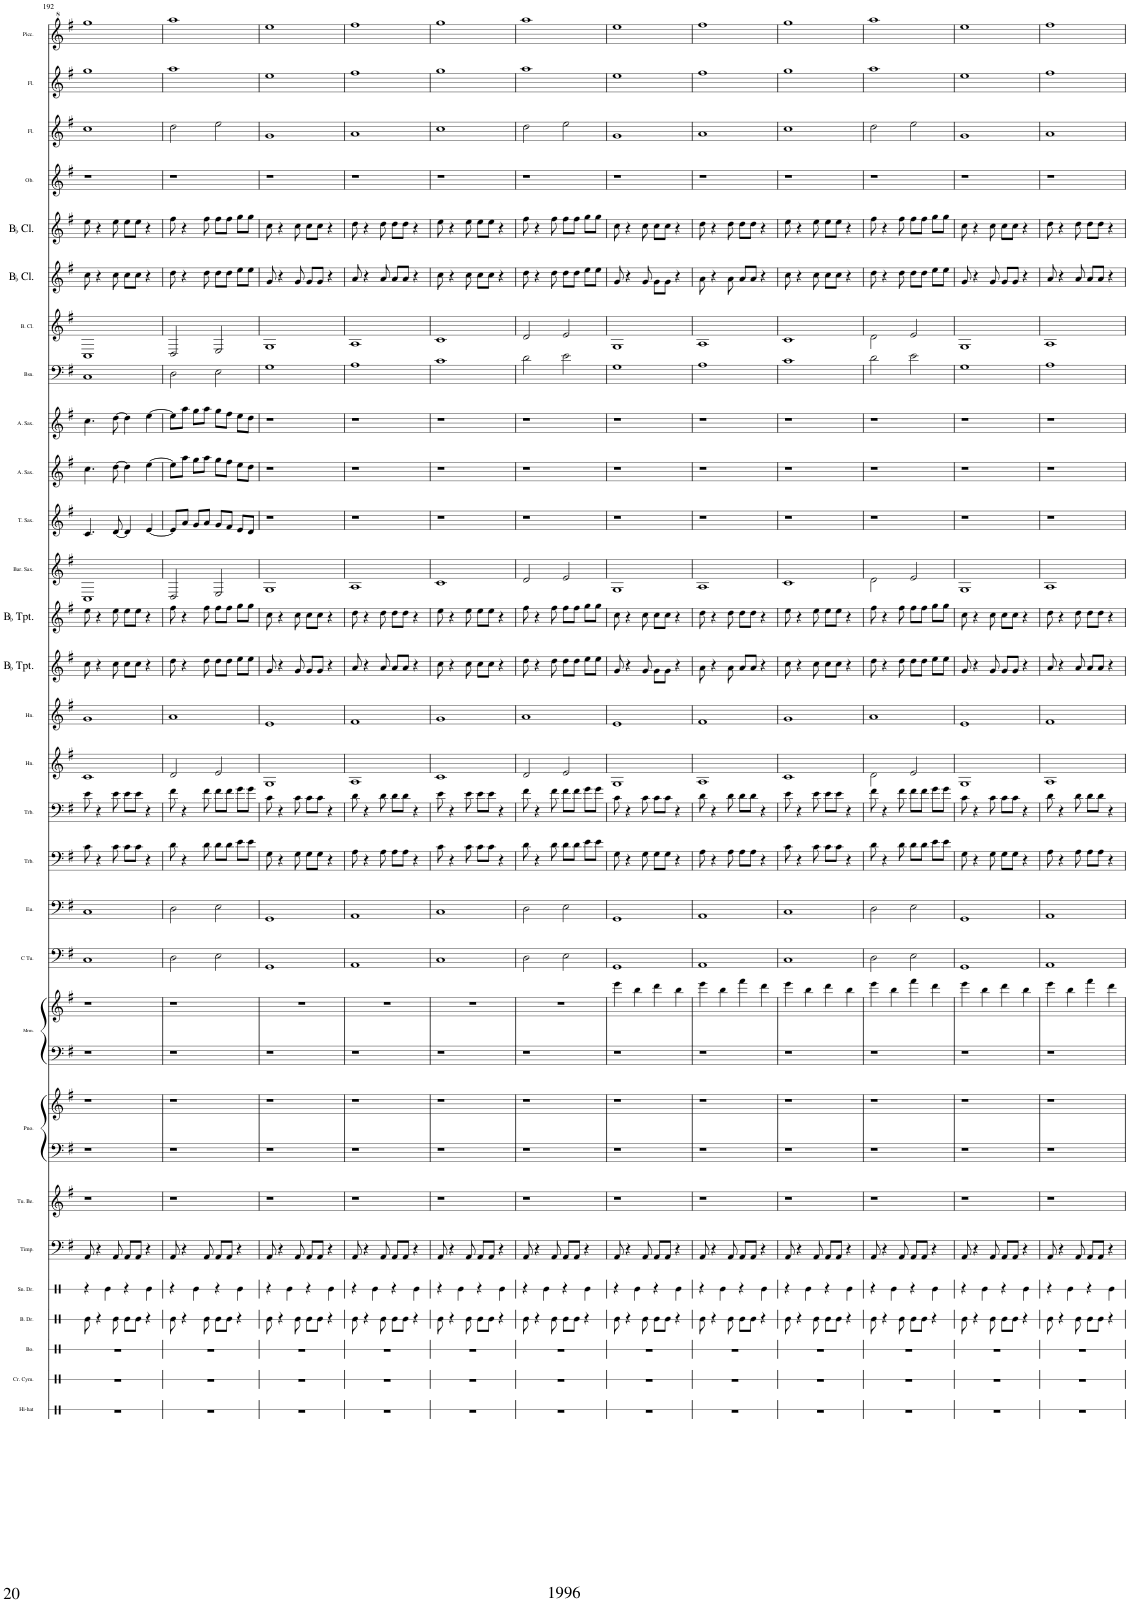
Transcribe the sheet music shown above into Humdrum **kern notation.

**kern	**kern	**kern	**kern	**kern	**kern	**kern	**kern	**kern	**kern	**kern	**kern	**kern	**kern	**kern	**kern	**kern	**kern	**kern	**kern	**kern	**kern	**kern	**kern	**kern	**kern	**kern	**kern	**kern	**kern	**kern
*part29	*part28	*part27	*part26	*part25	*part24	*part23	*part22	*part22	*part21	*part21	*part20	*part19	*part18	*part17	*part16	*part15	*part14	*part13	*part12	*part11	*part10	*part9	*part8	*part7	*part6	*part5	*part4	*part3	*part2	*part1
*staff31	*staff30	*staff29	*staff28	*staff27	*staff26	*staff25	*staff24	*staff23	*staff22	*staff21	*staff20	*staff19	*staff18	*staff17	*staff16	*staff15	*staff14	*staff13	*staff12	*staff11	*staff10	*staff9	*staff8	*staff7	*staff6	*staff5	*staff4	*staff3	*staff2	*staff1
*I"Hi-hat	*I"Crash Cymbal	*I"Bongos	*I"Bass Drum	*I"Snare Drum	*I"Timpani	*I"Tubular Bells	*I"Piano	*	*I"Marimba	*	*I"C Tuba	*I"Euphonium	*I"Trombone	*I"Trombone	*I"Horn	*I"Horn	*I"BaccidentalFlat Trumpet	*I"BaccidentalFlat Trumpet	*I"Baritone Saxophone	*I"Tenor Saxophone	*I"Alto Saxophone	*I"Alto Saxophone	*I"Bassoon	*I"Bass Clarinet	*I"BaccidentalFlat Clarinet	*I"BaccidentalFlat Clarinet	*I"Oboe	*I"Flute	*I"Flute	*I"Piccolo
*I'Hi-hat	*I'Cr. Cym.	*I'Bo.	*I'B. Dr.	*I'Sn. Dr.	*I'Timp.	*I'Tu. Be.	*I'Pno.	*	*I'Mrm.	*	*I'C Tu.	*I'Eu.	*I'Trb.	*I'Trb.	*I'Hn.	*I'Hn.	*I'BaccidentalFlat Tpt.	*I'BaccidentalFlat Tpt.	*I'Bar. Sax.	*I'T. Sax.	*I'A. Sax.	*I'A. Sax.	*I'Bsn.	*I'B. Cl.	*I'BaccidentalFlat Cl.	*I'BaccidentalFlat Cl.	*I'Ob.	*I'Fl.	*I'Fl.	*I'Picc.
!!LO:PB:g=z
*clefX	*clefX	*clefX	*clefX	*clefX	*clefF4	*clefG2	*clefF4	*clefG2	*clefF4	*clefG2	*clefF4	*clefF4	*clefF4	*clefF4	*clefG2	*clefG2	*clefG2	*clefG2	*clefG2	*clefG2	*clefG2	*clefG2	*clefF4	*clefG2	*clefG2	*clefG2	*clefG2	*clefG2	*clefG2	*clefG^2
*	*	*	*	*	*	*	*	*	*	*	*	*	*	*	*ITrd4c7	*ITrd4c7	*ITrd1c2	*ITrd1c2	*ITrd12c21	*ITrd8c14	*ITrd5c9	*ITrd5c9	*	*ITrd8c14	*ITrd1c2	*ITrd1c2	*	*	*	*ITrd-7c-12
*k[]	*k[]	*k[]	*k[]	*k[]	*k[f#]	*k[f#]	*k[f#]	*k[f#]	*k[f#]	*k[f#]	*k[f#]	*k[f#]	*k[f#]	*k[f#]	*k[f#]	*k[f#]	*k[f#]	*k[f#]	*k[f#]	*k[f#]	*k[f#]	*k[f#]	*k[f#]	*k[f#]	*k[f#]	*k[f#]	*k[f#]	*k[f#]	*k[f#]	*k[f#]
*M4/4	*M4/4	*M4/4	*M4/4	*M4/4	*M4/4	*M4/4	*M4/4	*M4/4	*M4/4	*M4/4	*M4/4	*M4/4	*M4/4	*M4/4	*M4/4	*M4/4	*M4/4	*M4/4	*M4/4	*M4/4	*M4/4	*M4/4	*M4/4	*M4/4	*M4/4	*M4/4	*M4/4	*M4/4	*M4/4	*M4/4
=192	=192	=192	=192	=192	=192	=192	=192	=192	=192	=192	=192	=192	=192	=192	=192	=192	=192	=192	=192	=192	=192	=192	=192	=192	=192	=192	=192	=192	=192	=192
1r	1r	1r	8Re\	4r	8AA/	1r	1r	1r	1r	1r	1C	1C	8c\	8e\	1c	1g	8cc\	8ee\	1C	4.c/	4.cc\	4.cc\	1C	1C	8cc\	8ee\	1r	1cc	1gg	1ggg
.	.	.	4r	.	4r	.	.	.	.	.	.	.	4r	4r	.	.	4r	4r	.	.	.	.	.	.	4r	4r	.	.	.	.
.	.	.	.	4Re\	.	.	.	.	.	.	.	.	.	.	.	.	.	.	.	.	.	.	.	.	.	.	.	.	.	.
.	.	.	8Re\	.	8AA/	.	.	.	.	.	.	.	8c\	8e\	.	.	8cc\	8ee\	.	[8d/	[8dd\	[8dd\	.	.	8cc\	8ee\	.	.	.	.
.	.	.	8Re\L	4r	8AA/L	.	.	.	.	.	.	.	8c\L	8e\L	.	.	8cc\L	8ee\L	.	4d/]	4dd\]	4dd\]	.	.	8cc\L	8ee\L	.	.	.	.
.	.	.	8Re\J	.	8AA/J	.	.	.	.	.	.	.	8c\J	8e\J	.	.	8cc\J	8ee\J	.	.	.	.	.	.	8cc\J	8ee\J	.	.	.	.
.	.	.	4r	4Re\	4r	.	.	.	.	.	.	.	4r	4r	.	.	4r	4r	.	[4e/	[4ee\	[4ee\	.	.	4r	4r	.	.	.	.
=193	=193	=193	=193	=193	=193	=193	=193	=193	=193	=193	=193	=193	=193	=193	=193	=193	=193	=193	=193	=193	=193	=193	=193	=193	=193	=193	=193	=193	=193	=193
1r	1r	1r	8Re\	4r	8AA/	1r	1r	1r	1r	1r	2D\	2D\	8d\	8f#\	2d/	1a	8dd\	8ff#\	2D/	8e/L]	8ee\L]	8ee\L]	2D\	2D/	8dd\	8ff#\	1r	2dd\	1aa	1aaa
.	.	.	4r	.	4r	.	.	.	.	.	.	.	4r	4r	.	.	4r	4r	.	8a/J	8aa\J	8aa\J	.	.	4r	4r	.	.	.	.
.	.	.	.	4Re\	.	.	.	.	.	.	.	.	.	.	.	.	.	.	.	8g/L	8gg\L	8gg\L	.	.	.	.	.	.	.	.
.	.	.	8Re\	.	8AA/	.	.	.	.	.	.	.	8d\	8f#\	.	.	8dd\	8ff#\	.	8a/J	8aa\J	8aa\J	.	.	8dd\	8ff#\	.	.	.	.
.	.	.	8Re\L	4r	8AA/L	.	.	.	.	.	2E\	2E\	8d\L	8f#\L	2e/	.	8dd\L	8ff#\L	2E/	8g/L	8gg\L	8gg\L	2E\	2E/	8dd\L	8ff#\L	.	2ee\	.	.
.	.	.	8Re\J	.	8AA/J	.	.	.	.	.	.	.	8d\J	8f#\J	.	.	8dd\J	8ff#\J	.	8f#/J	8ff#\J	8ff#\J	.	.	8dd\J	8ff#\J	.	.	.	.
.	.	.	4r	4Re\	4r	.	.	.	.	.	.	.	8e\L	8g\L	.	.	8ee\L	8gg\L	.	8e/L	8ee\L	8ee\L	.	.	8ee\L	8gg\L	.	.	.	.
.	.	.	.	.	.	.	.	.	.	.	.	.	8e\J	8g\J	.	.	8ee\J	8gg\J	.	8d/J	8dd\J	8dd\J	.	.	8ee\J	8gg\J	.	.	.	.
=194	=194	=194	=194	=194	=194	=194	=194	=194	=194	=194	=194	=194	=194	=194	=194	=194	=194	=194	=194	=194	=194	=194	=194	=194	=194	=194	=194	=194	=194	=194
1r	1r	1r	8Re\	4r	8AA/	1r	1r	1r	1r	1r	1GG	1GG	8G\	8c\	1G	1e	8g/	8cc\	1G	1r	1r	1r	1G	1G	8g/	8cc\	1r	1g	1ee	1eee
.	.	.	4r	.	4r	.	.	.	.	.	.	.	4r	4r	.	.	4r	4r	.	.	.	.	.	.	4r	4r	.	.	.	.
.	.	.	.	4Re\	.	.	.	.	.	.	.	.	.	.	.	.	.	.	.	.	.	.	.	.	.	.	.	.	.	.
.	.	.	8Re\	.	8AA/	.	.	.	.	.	.	.	8G\	8c\	.	.	8g/	8cc\	.	.	.	.	.	.	8g/	8cc\	.	.	.	.
.	.	.	8Re\L	4r	8AA/L	.	.	.	.	.	.	.	8G\L	8c\L	.	.	8g/L	8cc\L	.	.	.	.	.	.	8g/L	8cc\L	.	.	.	.
.	.	.	8Re\J	.	8AA/J	.	.	.	.	.	.	.	8G\J	8c\J	.	.	8g/J	8cc\J	.	.	.	.	.	.	8g/J	8cc\J	.	.	.	.
.	.	.	4r	4Re\	4r	.	.	.	.	.	.	.	4r	4r	.	.	4r	4r	.	.	.	.	.	.	4r	4r	.	.	.	.
=195	=195	=195	=195	=195	=195	=195	=195	=195	=195	=195	=195	=195	=195	=195	=195	=195	=195	=195	=195	=195	=195	=195	=195	=195	=195	=195	=195	=195	=195	=195
1r	1r	1r	8Re\	4r	8AA/	1r	1r	1r	1r	1r	1AA	1AA	8A\	8d\	1A	1f#	8a/	8dd\	1A	1r	1r	1r	1A	1A	8a/	8dd\	1r	1a	1ff#	1fff#
.	.	.	4r	.	4r	.	.	.	.	.	.	.	4r	4r	.	.	4r	4r	.	.	.	.	.	.	4r	4r	.	.	.	.
.	.	.	.	4Re\	.	.	.	.	.	.	.	.	.	.	.	.	.	.	.	.	.	.	.	.	.	.	.	.	.	.
.	.	.	8Re\	.	8AA/	.	.	.	.	.	.	.	8A\	8d\	.	.	8a/	8dd\	.	.	.	.	.	.	8a/	8dd\	.	.	.	.
.	.	.	8Re\L	4r	8AA/L	.	.	.	.	.	.	.	8A\L	8d\L	.	.	8a/L	8dd\L	.	.	.	.	.	.	8a/L	8dd\L	.	.	.	.
.	.	.	8Re\J	.	8AA/J	.	.	.	.	.	.	.	8A\J	8d\J	.	.	8a/J	8dd\J	.	.	.	.	.	.	8a/J	8dd\J	.	.	.	.
.	.	.	4r	4Re\	4r	.	.	.	.	.	.	.	4r	4r	.	.	4r	4r	.	.	.	.	.	.	4r	4r	.	.	.	.
=196	=196	=196	=196	=196	=196	=196	=196	=196	=196	=196	=196	=196	=196	=196	=196	=196	=196	=196	=196	=196	=196	=196	=196	=196	=196	=196	=196	=196	=196	=196
1r	1r	1r	8Re\	4r	8AA/	1r	1r	1r	1r	1r	1C	1C	8c\	8e\	1c	1g	8cc\	8ee\	1c	1r	1r	1r	1c	1c	8cc\	8ee\	1r	1cc	1gg	1ggg
.	.	.	4r	.	4r	.	.	.	.	.	.	.	4r	4r	.	.	4r	4r	.	.	.	.	.	.	4r	4r	.	.	.	.
.	.	.	.	4Re\	.	.	.	.	.	.	.	.	.	.	.	.	.	.	.	.	.	.	.	.	.	.	.	.	.	.
.	.	.	8Re\	.	8AA/	.	.	.	.	.	.	.	8c\	8e\	.	.	8cc\	8ee\	.	.	.	.	.	.	8cc\	8ee\	.	.	.	.
.	.	.	8Re\L	4r	8AA/L	.	.	.	.	.	.	.	8c\L	8e\L	.	.	8cc\L	8ee\L	.	.	.	.	.	.	8cc\L	8ee\L	.	.	.	.
.	.	.	8Re\J	.	8AA/J	.	.	.	.	.	.	.	8c\J	8e\J	.	.	8cc\J	8ee\J	.	.	.	.	.	.	8cc\J	8ee\J	.	.	.	.
.	.	.	4r	4Re\	4r	.	.	.	.	.	.	.	4r	4r	.	.	4r	4r	.	.	.	.	.	.	4r	4r	.	.	.	.
=197	=197	=197	=197	=197	=197	=197	=197	=197	=197	=197	=197	=197	=197	=197	=197	=197	=197	=197	=197	=197	=197	=197	=197	=197	=197	=197	=197	=197	=197	=197
1r	1r	1r	8Re\	4r	8AA/	1r	1r	1r	1r	1r	2D\	2D\	8d\	8f#\	2d/	1a	8dd\	8ff#\	2d/	1r	1r	1r	2d\	2d/	8dd\	8ff#\	1r	2dd\	1aa	1aaa
.	.	.	4r	.	4r	.	.	.	.	.	.	.	4r	4r	.	.	4r	4r	.	.	.	.	.	.	4r	4r	.	.	.	.
.	.	.	.	4Re\	.	.	.	.	.	.	.	.	.	.	.	.	.	.	.	.	.	.	.	.	.	.	.	.	.	.
.	.	.	8Re\	.	8AA/	.	.	.	.	.	.	.	8d\	8f#\	.	.	8dd\	8ff#\	.	.	.	.	.	.	8dd\	8ff#\	.	.	.	.
.	.	.	8Re\L	4r	8AA/L	.	.	.	.	.	2E\	2E\	8d\L	8f#\L	2e/	.	8dd\L	8ff#\L	2e/	.	.	.	2e\	2e/	8dd\L	8ff#\L	.	2ee\	.	.
.	.	.	8Re\J	.	8AA/J	.	.	.	.	.	.	.	8d\J	8f#\J	.	.	8dd\J	8ff#\J	.	.	.	.	.	.	8dd\J	8ff#\J	.	.	.	.
.	.	.	4r	4Re\	4r	.	.	.	.	.	.	.	8e\L	8g\L	.	.	8ee\L	8gg\L	.	.	.	.	.	.	8ee\L	8gg\L	.	.	.	.
.	.	.	.	.	.	.	.	.	.	.	.	.	8e\J	8g\J	.	.	8ee\J	8gg\J	.	.	.	.	.	.	8ee\J	8gg\J	.	.	.	.
=198	=198	=198	=198	=198	=198	=198	=198	=198	=198	=198	=198	=198	=198	=198	=198	=198	=198	=198	=198	=198	=198	=198	=198	=198	=198	=198	=198	=198	=198	=198
1r	1r	1r	8Re\	4r	8AA/	1r	1r	1r	1r	4eee\	1GG	1GG	8G\	8c\	1G	1e	8g/	8cc\	1G	1r	1r	1r	1G	1G	8g/	8cc\	1r	1g	1ee	1eee
.	.	.	4r	.	4r	.	.	.	.	.	.	.	4r	4r	.	.	4r	4r	.	.	.	.	.	.	4r	4r	.	.	.	.
.	.	.	.	4Re\	.	.	.	.	.	4bb\	.	.	.	.	.	.	.	.	.	.	.	.	.	.	.	.	.	.	.	.
.	.	.	8Re\	.	8AA/	.	.	.	.	.	.	.	8G\	8c\	.	.	8g/	8cc\	.	.	.	.	.	.	8g/	8cc\	.	.	.	.
.	.	.	8Re\L	4r	8AA/L	.	.	.	.	4ddd\	.	.	8G\L	8c\L	.	.	8g\L	8cc\L	.	.	.	.	.	.	8g\L	8cc\L	.	.	.	.
.	.	.	8Re\J	.	8AA/J	.	.	.	.	.	.	.	8G\J	8c\J	.	.	8g\J	8cc\J	.	.	.	.	.	.	8g\J	8cc\J	.	.	.	.
.	.	.	4r	4Re\	4r	.	.	.	.	4bb\	.	.	4r	4r	.	.	4r	4r	.	.	.	.	.	.	4r	4r	.	.	.	.
=199	=199	=199	=199	=199	=199	=199	=199	=199	=199	=199	=199	=199	=199	=199	=199	=199	=199	=199	=199	=199	=199	=199	=199	=199	=199	=199	=199	=199	=199	=199
1r	1r	1r	8Re\	4r	8AA/	1r	1r	1r	1r	4eee\	1AA	1AA	8A\	8d\	1A	1f#	8a\	8dd\	1A	1r	1r	1r	1A	1A	8a\	8dd\	1r	1a	1ff#	1fff#
.	.	.	4r	.	4r	.	.	.	.	.	.	.	4r	4r	.	.	4r	4r	.	.	.	.	.	.	4r	4r	.	.	.	.
.	.	.	.	4Re\	.	.	.	.	.	4bb\	.	.	.	.	.	.	.	.	.	.	.	.	.	.	.	.	.	.	.	.
.	.	.	8Re\	.	8AA/	.	.	.	.	.	.	.	8A\	8d\	.	.	8a\	8dd\	.	.	.	.	.	.	8a\	8dd\	.	.	.	.
.	.	.	8Re\L	4r	8AA/L	.	.	.	.	4fff#\	.	.	8A\L	8d\L	.	.	8a/L	8dd\L	.	.	.	.	.	.	8a/L	8dd\L	.	.	.	.
.	.	.	8Re\J	.	8AA/J	.	.	.	.	.	.	.	8A\J	8d\J	.	.	8a/J	8dd\J	.	.	.	.	.	.	8a/J	8dd\J	.	.	.	.
.	.	.	4r	4Re\	4r	.	.	.	.	4ddd\	.	.	4r	4r	.	.	4r	4r	.	.	.	.	.	.	4r	4r	.	.	.	.
=200	=200	=200	=200	=200	=200	=200	=200	=200	=200	=200	=200	=200	=200	=200	=200	=200	=200	=200	=200	=200	=200	=200	=200	=200	=200	=200	=200	=200	=200	=200
1r	1r	1r	8Re\	4r	8AA/	1r	1r	1r	1r	4eee\	1C	1C	8c\	8e\	1c	1g	8cc\	8ee\	1c	1r	1r	1r	1c	1c	8cc\	8ee\	1r	1cc	1gg	1ggg
.	.	.	4r	.	4r	.	.	.	.	.	.	.	4r	4r	.	.	4r	4r	.	.	.	.	.	.	4r	4r	.	.	.	.
.	.	.	.	4Re\	.	.	.	.	.	4bb\	.	.	.	.	.	.	.	.	.	.	.	.	.	.	.	.	.	.	.	.
.	.	.	8Re\	.	8AA/	.	.	.	.	.	.	.	8c\	8e\	.	.	8cc\	8ee\	.	.	.	.	.	.	8cc\	8ee\	.	.	.	.
.	.	.	8Re\L	4r	8AA/L	.	.	.	.	4ddd\	.	.	8c\L	8e\L	.	.	8cc\L	8ee\L	.	.	.	.	.	.	8cc\L	8ee\L	.	.	.	.
.	.	.	8Re\J	.	8AA/J	.	.	.	.	.	.	.	8c\J	8e\J	.	.	8cc\J	8ee\J	.	.	.	.	.	.	8cc\J	8ee\J	.	.	.	.
.	.	.	4r	4Re\	4r	.	.	.	.	4bb\	.	.	4r	4r	.	.	4r	4r	.	.	.	.	.	.	4r	4r	.	.	.	.
=201	=201	=201	=201	=201	=201	=201	=201	=201	=201	=201	=201	=201	=201	=201	=201	=201	=201	=201	=201	=201	=201	=201	=201	=201	=201	=201	=201	=201	=201	=201
1r	1r	1r	8Re\	4r	8AA/	1r	1r	1r	1r	4eee\	2D\	2D\	8d\	8f#\	2d\	1a	8dd\	8ff#\	2d\	1r	1r	1r	2d\	2d\	8dd\	8ff#\	1r	2dd\	1aa	1aaa
.	.	.	4r	.	4r	.	.	.	.	.	.	.	4r	4r	.	.	4r	4r	.	.	.	.	.	.	4r	4r	.	.	.	.
.	.	.	.	4Re\	.	.	.	.	.	4bb\	.	.	.	.	.	.	.	.	.	.	.	.	.	.	.	.	.	.	.	.
.	.	.	8Re\	.	8AA/	.	.	.	.	.	.	.	8d\	8f#\	.	.	8dd\	8ff#\	.	.	.	.	.	.	8dd\	8ff#\	.	.	.	.
.	.	.	8Re\L	4r	8AA/L	.	.	.	.	4fff#\	2E\	2E\	8d\L	8f#\L	2e/	.	8dd\L	8ff#\L	2e/	.	.	.	2e\	2e/	8dd\L	8ff#\L	.	2ee\	.	.
.	.	.	8Re\J	.	8AA/J	.	.	.	.	.	.	.	8d\J	8f#\J	.	.	8dd\J	8ff#\J	.	.	.	.	.	.	8dd\J	8ff#\J	.	.	.	.
.	.	.	4r	4Re\	4r	.	.	.	.	4ddd\	.	.	8e\L	8g\L	.	.	8ee\L	8gg\L	.	.	.	.	.	.	8ee\L	8gg\L	.	.	.	.
.	.	.	.	.	.	.	.	.	.	.	.	.	8e\J	8g\J	.	.	8ee\J	8gg\J	.	.	.	.	.	.	8ee\J	8gg\J	.	.	.	.
=202	=202	=202	=202	=202	=202	=202	=202	=202	=202	=202	=202	=202	=202	=202	=202	=202	=202	=202	=202	=202	=202	=202	=202	=202	=202	=202	=202	=202	=202	=202
1r	1r	1r	8Re\	4r	8AA/	1r	1r	1r	1r	4eee\	1GG	1GG	8G\	8c\	1G	1e	8g/	8cc\	1G	1r	1r	1r	1G	1G	8g/	8cc\	1r	1g	1ee	1eee
.	.	.	4r	.	4r	.	.	.	.	.	.	.	4r	4r	.	.	4r	4r	.	.	.	.	.	.	4r	4r	.	.	.	.
.	.	.	.	4Re\	.	.	.	.	.	4bb\	.	.	.	.	.	.	.	.	.	.	.	.	.	.	.	.	.	.	.	.
.	.	.	8Re\	.	8AA/	.	.	.	.	.	.	.	8G\	8c\	.	.	8g/	8cc\	.	.	.	.	.	.	8g/	8cc\	.	.	.	.
.	.	.	8Re\L	4r	8AA/L	.	.	.	.	4ddd\	.	.	8G\L	8c\L	.	.	8g/L	8cc\L	.	.	.	.	.	.	8g/L	8cc\L	.	.	.	.
.	.	.	8Re\J	.	8AA/J	.	.	.	.	.	.	.	8G\J	8c\J	.	.	8g/J	8cc\J	.	.	.	.	.	.	8g/J	8cc\J	.	.	.	.
.	.	.	4r	4Re\	4r	.	.	.	.	4bb\	.	.	4r	4r	.	.	4r	4r	.	.	.	.	.	.	4r	4r	.	.	.	.
=203	=203	=203	=203	=203	=203	=203	=203	=203	=203	=203	=203	=203	=203	=203	=203	=203	=203	=203	=203	=203	=203	=203	=203	=203	=203	=203	=203	=203	=203	=203
1r	1r	1r	8Re\	4r	8AA/	1r	1r	1r	1r	4eee\	1AA	1AA	8A\	8d\	1A	1f#	8a/	8dd\	1A	1r	1r	1r	1A	1A	8a/	8dd\	1r	1a	1ff#	1fff#
.	.	.	4r	.	4r	.	.	.	.	.	.	.	4r	4r	.	.	4r	4r	.	.	.	.	.	.	4r	4r	.	.	.	.
.	.	.	.	4Re\	.	.	.	.	.	4bb\	.	.	.	.	.	.	.	.	.	.	.	.	.	.	.	.	.	.	.	.
.	.	.	8Re\	.	8AA/	.	.	.	.	.	.	.	8A\	8d\	.	.	8a/	8dd\	.	.	.	.	.	.	8a/	8dd\	.	.	.	.
.	.	.	8Re\L	4r	8AA/L	.	.	.	.	4fff#\	.	.	8A\L	8d\L	.	.	8a/L	8dd\L	.	.	.	.	.	.	8a/L	8dd\L	.	.	.	.
.	.	.	8Re\J	.	8AA/J	.	.	.	.	.	.	.	8A\J	8d\J	.	.	8a/J	8dd\J	.	.	.	.	.	.	8a/J	8dd\J	.	.	.	.
.	.	.	4r	4Re\	4r	.	.	.	.	4ddd\	.	.	4r	4r	.	.	4r	4r	.	.	.	.	.	.	4r	4r	.	.	.	.
=	=	=	=	=	=	=	=	=	=	=	=	=	=	=	=	=	=	=	=	=	=	=	=	=	=	=	=	=	=	=
*-	*-	*-	*-	*-	*-	*-	*-	*-	*-	*-	*-	*-	*-	*-	*-	*-	*-	*-	*-	*-	*-	*-	*-	*-	*-	*-	*-	*-	*-	*-
